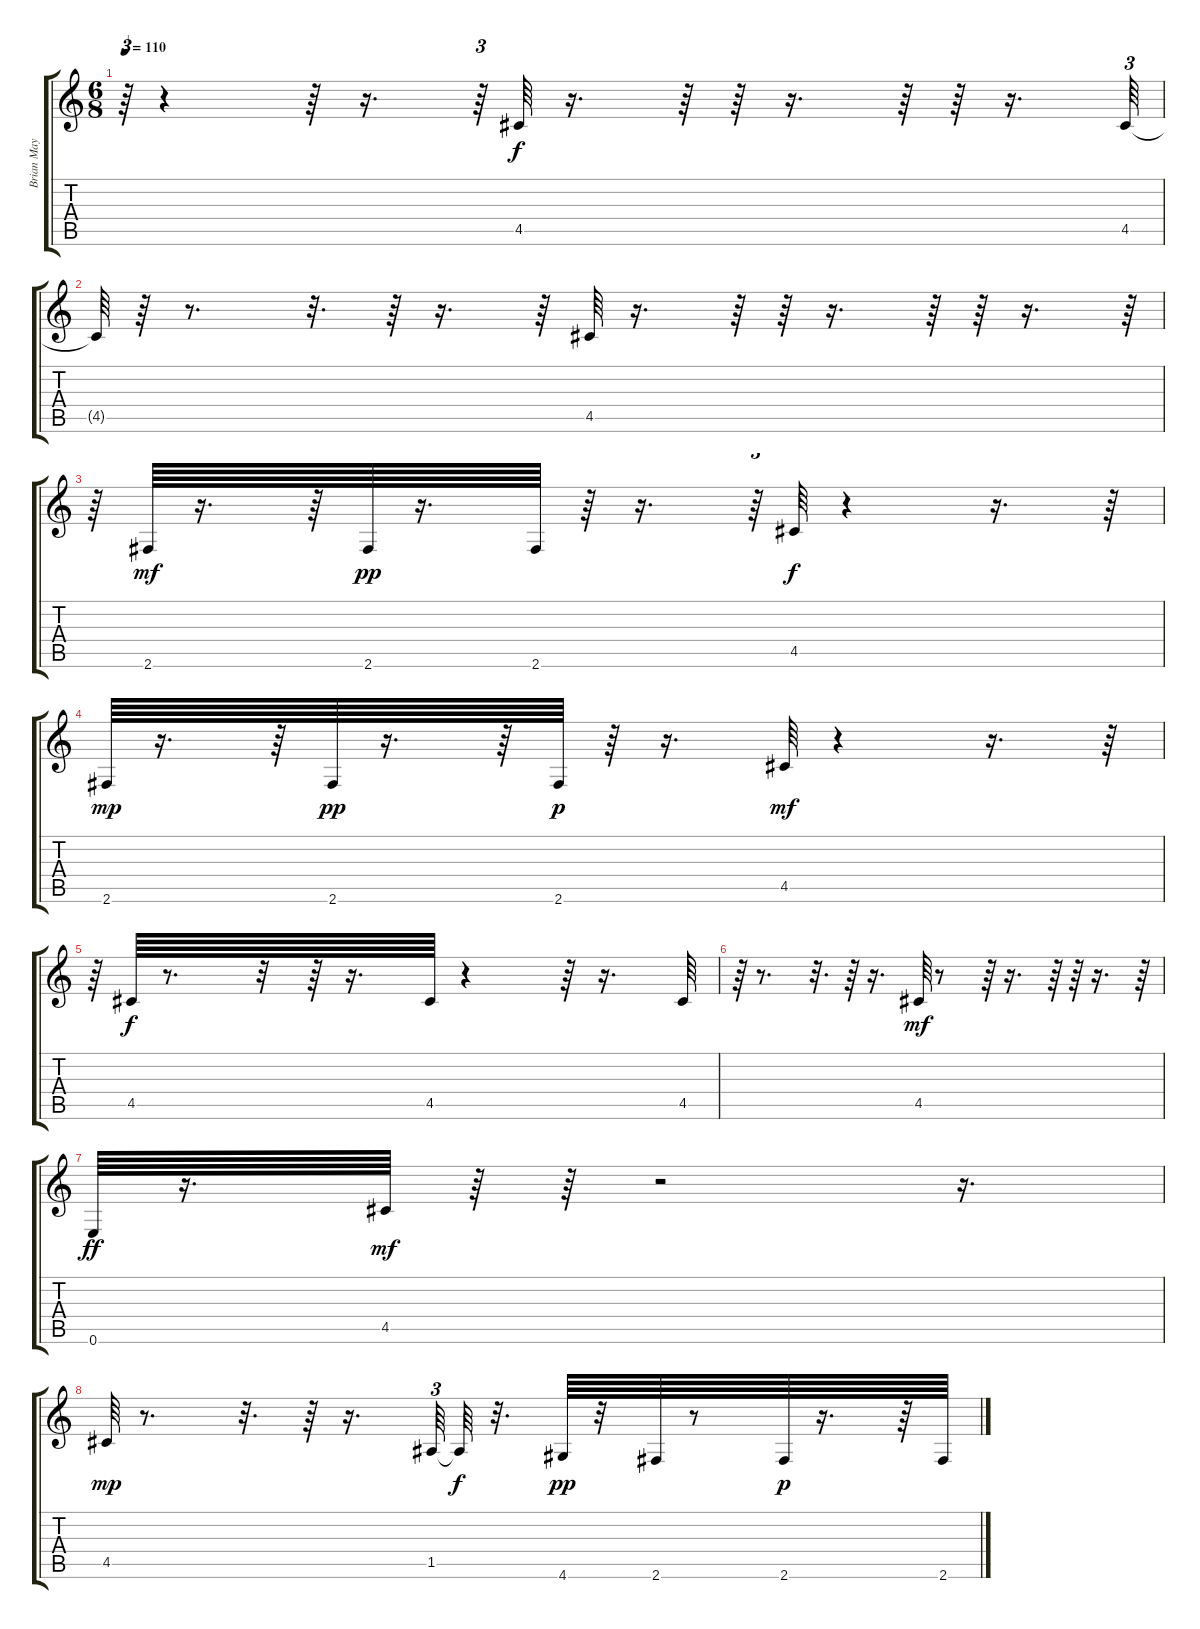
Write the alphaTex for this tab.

\track ("Brian May Bass Accompainment" "Brian May ") {mute instrument acousticguitarsteel}
\staff {score tabs}
\tuning (E4 B3 G3 D3 A2 E2) {hide}
\ts (6 8)
\tempo 110
\clef g2
\ks c
r.64{tu (3 2) dy mf} r.4 r.64 r.16{d} r.64{tu (3 2)} 4.5.64{dy f} r.16{d} r.64 r.64 r.16{d} r.64 r.64 r.16{d} 4.5.64{tu (3 2)} |
4.5{t}.64 r.64 r.8{d} r.32{d} r.64 r.16{d} r.64 4.5.64 r.16{d} r.64 r.64 r.16{d} r.64 r.64 r.16{d} r.64{tu (3 2)} |
r.64 2.6.64{dy mf} r.16{d} r.64 2.6.64{dy pp} r.16{d} 2.6.64 r.64 r.16{d} r.64{tu (3 2)} 4.5.64{dy f} r.4 r.16{d} r.64 |
2.6.64{dy mp} r.16{d} r.64 2.6.64{dy pp} r.16{d} r.64 2.6.64{dy p} r.64 r.16{d} 4.5.64{dy mf} r.4 r.16{d} r.64 |
r.64 4.5.64{dy f} r.8{d} r.32 r.64 r.16{d} 4.5.64 r.4 r.64 r.16{d} 4.5.64 |
r.64 r.8{d} r.32{d} r.64 r.16{d} 4.5.64{dy mf} r.8 r.64 r.16{d} r.64 r.64 r.16{d} r.64 |
0.6.64{dy ff} r.16{d} 4.5.64{dy mf} r.64 r.64 r.2 r.16{d} |
4.5.64{dy mp} r.8{d} r.32{d} r.64 r.16{d} 1.5.64{tu (3 2)} 1.5{t}.64{dy f} r.32{d} 4.6.64{dy pp} r.32 2.6.64 r.8 2.6.64{dy p} r.16{d} r.64 2.6.64
